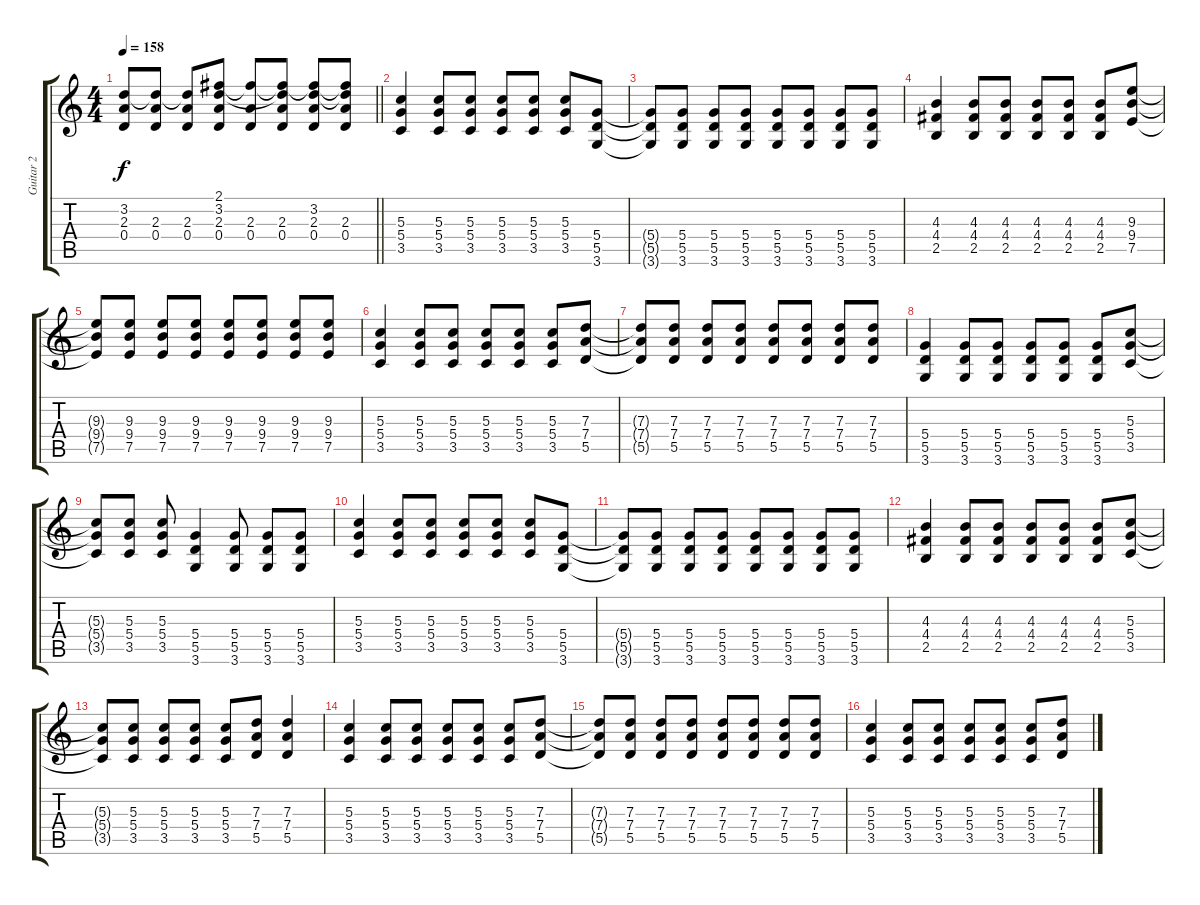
\track ("Guitar 2" "Guitar 2") {instrument overdrivenguitar}
\staff {score tabs}
\tuning (E4 B3 G3 D3 A2 E2) {hide}
\ts (4 4)
\tempo 158
\clef g2
\barLineRight lightlight
\ks c
(3.2 2.3 0.4).8{dy f} (3.2{t} 2.3 0.4).8 (3.2{t} 2.3 0.4).8 (2.1 3.2 2.3 0.4).8 (2.1{t} 2.3 0.4).8 (2.1{t} 3.2{t} 2.3 0.4).8 (2.1{t} 3.2 2.3 0.4).8 (2.1{t} 3.2{t} 2.3 0.4).8 |
(5.3 5.4 3.5).4 (5.3 5.4 3.5).8 (5.3 5.4 3.5).8 (5.3 5.4 3.5).8 (5.3 5.4 3.5).8 (5.3 5.4 3.5).8 (5.4 5.5 3.6).8 |
(5.4{t} 5.5{t} 3.6{t}).8 (5.4 5.5 3.6).8 (5.4 5.5 3.6).8 (5.4 5.5 3.6).8 (5.4 5.5 3.6).8 (5.4 5.5 3.6).8 (5.4 5.5 3.6).8 (5.4 5.5 3.6).8 |
(4.3 4.4 2.5).4 (4.3 4.4 2.5).8 (4.3 4.4 2.5).8 (4.3 4.4 2.5).8 (4.3 4.4 2.5).8 (4.3 4.4 2.5).8 (9.3 9.4 7.5).8 |
(9.3{t} 9.4{t} 7.5{t}).8 (9.3 9.4 7.5).8 (9.3 9.4 7.5).8 (9.3 9.4 7.5).8 (9.3 9.4 7.5).8 (9.3 9.4 7.5).8 (9.3 9.4 7.5).8 (9.3 9.4 7.5).8 |
(5.3 5.4 3.5).4 (5.3 5.4 3.5).8 (5.3 5.4 3.5).8 (5.3 5.4 3.5).8 (5.3 5.4 3.5).8 (5.3 5.4 3.5).8 (7.3 7.4 5.5).8 |
(7.3{t} 7.4{t} 5.5{t}).8 (7.3 7.4 5.5).8 (7.3 7.4 5.5).8 (7.3 7.4 5.5).8 (7.3 7.4 5.5).8 (7.3 7.4 5.5).8 (7.3 7.4 5.5).8 (7.3 7.4 5.5).8 |
(5.4 5.5 3.6).4 (5.4 5.5 3.6).8 (5.4 5.5 3.6).8 (5.4 5.5 3.6).8 (5.4 5.5 3.6).8 (5.4 5.5 3.6).8 (5.3 5.4 3.5).8 |
(5.3{t} 5.4{t} 3.5{t}).8 (5.3 5.4 3.5).8 (5.3 5.4 3.5).8 (5.4 5.5 3.6).4 (5.4 5.5 3.6).8 (5.4 5.5 3.6).8 (5.4 5.5 3.6).8 |
(5.3 5.4 3.5).4 (5.3 5.4 3.5).8 (5.3 5.4 3.5).8 (5.3 5.4 3.5).8 (5.3 5.4 3.5).8 (5.3 5.4 3.5).8 (5.4 5.5 3.6).8 |
(5.4{t} 5.5{t} 3.6{t}).8 (5.4 5.5 3.6).8 (5.4 5.5 3.6).8 (5.4 5.5 3.6).8 (5.4 5.5 3.6).8 (5.4 5.5 3.6).8 (5.4 5.5 3.6).8 (5.4 5.5 3.6).8 |
(4.3 4.4 2.5).4 (4.3 4.4 2.5).8 (4.3 4.4 2.5).8 (4.3 4.4 2.5).8 (4.3 4.4 2.5).8 (4.3 4.4 2.5).8 (5.3 5.4 3.5).8 |
(5.3{t} 5.4{t} 3.5{t}).8 (5.3 5.4 3.5).8 (5.3 5.4 3.5).8 (5.3 5.4 3.5).8 (5.3 5.4 3.5).8 (7.3 7.4 5.5).8 (7.3 7.4 5.5).4 |
(5.3 5.4 3.5).4 (5.3 5.4 3.5).8 (5.3 5.4 3.5).8 (5.3 5.4 3.5).8 (5.3 5.4 3.5).8 (5.3 5.4 3.5).8 (7.3 7.4 5.5).8 |
(7.3{t} 7.4{t} 5.5{t}).8 (7.3 7.4 5.5).8 (7.3 7.4 5.5).8 (7.3 7.4 5.5).8 (7.3 7.4 5.5).8 (7.3 7.4 5.5).8 (7.3 7.4 5.5).8 (7.3 7.4 5.5).8 |
(5.3 5.4 3.5).4 (5.3 5.4 3.5).8 (5.3 5.4 3.5).8 (5.3 5.4 3.5).8 (5.3 5.4 3.5).8 (5.3 5.4 3.5).8 (7.3 7.4 5.5).8
